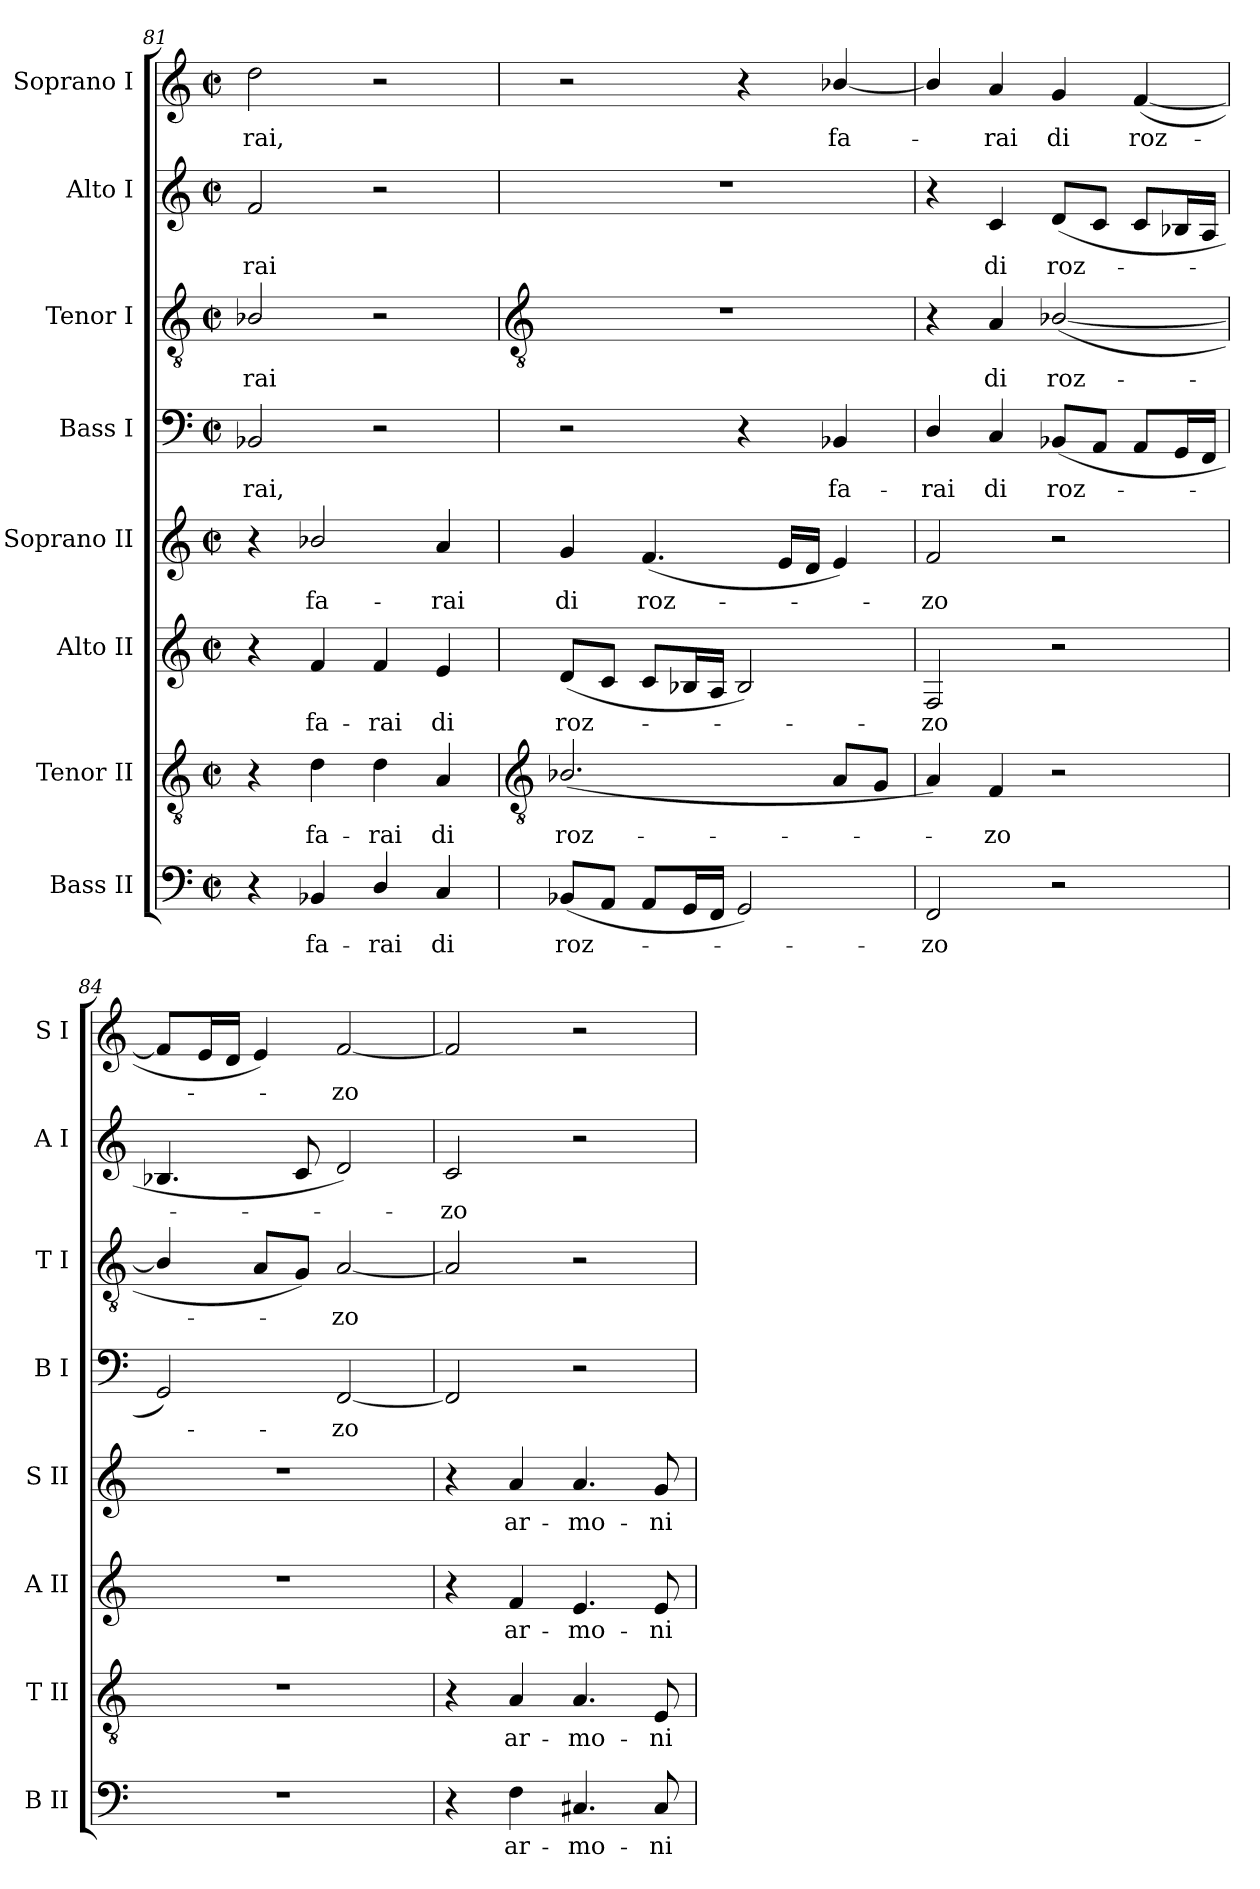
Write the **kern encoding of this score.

**kern	**text	**kern	**text	**kern	**text	**kern	**text	**kern	**text	**kern	**text	**kern	**text	**kern	**text
*part8	*part8	*part7	*part7	*part6	*part6	*part5	*part5	*part4	*part4	*part3	*part3	*part2	*part2	*part1	*part1
*staff8	*staff8	*staff7	*staff7	*staff6	*staff6	*staff5	*staff5	*staff4	*staff4	*staff3	*staff3	*staff2	*staff2	*staff1	*staff1
*I"Bass II	*	*I"Tenor II	*	*I"Alto II	*	*I"Soprano II	*	*I"Bass I	*	*I"Tenor I	*	*I"Alto I	*	*I"Soprano I	*
*I'B II	*	*I'T II	*	*I'A II	*	*I'S II	*	*I'B I	*	*I'T I	*	*I'A I	*	*I'S I	*
*clefF4	*	*clefGv2	*	*clefG2	*	*clefG2	*	*clefF4	*	*clefGv2	*	*clefG2	*	*clefG2	*
*k[]	*	*k[]	*	*k[]	*	*k[]	*	*k[]	*	*k[]	*	*k[]	*	*k[]	*
*C:	*	*C:	*	*C:	*	*C:	*	*C:	*	*C:	*	*C:	*	*C:	*
*M2/2	*	*M2/2	*	*M2/2	*	*M2/2	*	*M2/2	*	*M2/2	*	*M2/2	*	*M2/2	*
*met(c|)	*	*met(c|)	*	*met(c|)	*	*met(c|)	*	*met(c|)	*	*met(c|)	*	*met(c|)	*	*met(c|)	*
=81	=81	=81	=81	=81	=81	=81	=81	=81	=81	=81	=81	=81	=81	=81	=81
!	!	!	!	!	!	!	!	!	!LO:LY:b	!	!LO:LY:b	!	!LO:LY:b	!	!LO:LY:b
4r	.	4r	.	4r	.	4r	.	2BB-X	-rai,	2B-X/	-rai	2f/	-rai	2dd	-rai,
!	!LO:LY:b	!	!LO:LY:b	!	!LO:LY:b	!	!LO:LY:b	!	!	!	!	!	!	!	!
4BB-X	fa-	4d	fa-	4f	fa-	2b-X/	fa-	.	.	.	.	.	.	.	.
!	!LO:LY:b	!	!LO:LY:b	!	!LO:LY:b	!	!	!	!	!	!	!	!	!	!
4D/	-rai	4d	-rai	4f	-rai	.	.	2r	.	2r	.	2r	.	2r	.
!	!LO:LY:b	!	!LO:LY:b	!	!LO:LY:b	!	!LO:LY:b	!	!	!	!	!	!	!	!
4C	di	4A	di	4e	di	4a	-rai	.	.	.	.	.	.	.	.
!!LO:LB:g=z
=82	=82	=82	=82	=82	=82	=82	=82	=82	=82	=82	=82	=82	=82	=82	=82
*	*	*clefGv2	*	*	*	*	*	*	*	*clefGv2	*	*	*	*	*
!	!LO:LY:b	!	!LO:LY:b	!	!LO:LY:b	!	!LO:LY:b	!	!	!	!	!	!	!	!
(<8BB-XL	roz-	(<2.B-X/	roz-	(<8dL	roz-	4g	di	2r	.	1r	.	1r	.	2r	.
8AAJ	.	.	.	8cJ	.	.	.	.	.	.	.	.	.	.	.
!	!	!	!	!	!	!	!LO:LY:b	!	!	!	!	!	!	!	!
8AAL	.	.	.	8cL	.	(<4.f	roz-	.	.	.	.	.	.	.	.
16GGL	.	.	.	16B-XL	.	.	.	.	.	.	.	.	.	.	.
16FFJJ	.	.	.	16AJJ	.	.	.	.	.	.	.	.	.	.	.
2GG)	.	.	.	2B-)	.	.	.	4r	.	.	.	.	.	4r	.
.	.	.	.	.	.	16eLL	.	.	.	.	.	.	.	.	.
.	.	.	.	.	.	16dJJ	.	.	.	.	.	.	.	.	.
!	!	!	!	!	!	!	!	!	!LO:LY:b	!	!	!	!	!	!LO:LY:b
.	.	8AL	.	.	.	4e)	.	4BB-X	fa-	.	.	.	.	[4b-X/	fa-
.	.	8GJ	.	.	.	.	.	.	.	.	.	.	.	.	.
=83	=83	=83	=83	=83	=83	=83	=83	=83	=83	=83	=83	=83	=83	=83	=83
!	!LO:LY:b	!	!	!	!LO:LY:b	!	!LO:LY:b	!	!LO:LY:b	!	!	!	!	!	!
2FF	zo	4A)	.	2F	zo	2f	zo	4D/	-rai	4r	.	4r	.	4b-/]	.
!	!	!	!LO:LY:b	!	!	!	!	!	!LO:LY:b	!	!LO:LY:b	!	!LO:LY:b	!	!LO:LY:b
.	.	4F	zo	.	.	.	.	4C	di	4A	di	4c	di	4a	rai
!	!	!	!	!	!	!	!	!	!LO:LY:b	!	!LO:LY:b	!	!LO:LY:b	!	!LO:LY:b
2r	.	2r	.	2r	.	2r	.	(<8BB-XL	roz-	(<[2B-X/	roz-	(<8dL	roz-	4g	di
.	.	.	.	.	.	.	.	8AAJ	.	.	.	8cJ	.	.	.
!	!	!	!	!	!	!	!	!	!	!	!	!	!	!	!LO:LY:b
.	.	.	.	.	.	.	.	8AAL	.	.	.	8cL	.	(<[4f	roz-
.	.	.	.	.	.	.	.	16GGL	.	.	.	16B-XL	.	.	.
.	.	.	.	.	.	.	.	16FFJJ	.	.	.	16AJJ	.	.	.
=84	=84	=84	=84	=84	=84	=84	=84	=84	=84	=84	=84	=84	=84	=84	=84
1r	.	1r	.	1r	.	1r	.	2GG)	.	4B-/]	.	4.B-X	.	8fL]	.
.	.	.	.	.	.	.	.	.	.	.	.	.	.	16eL	.
.	.	.	.	.	.	.	.	.	.	.	.	.	.	16dJJ	.
.	.	.	.	.	.	.	.	.	.	8AL	.	.	.	4e)	.
.	.	.	.	.	.	.	.	.	.	8GJ)	.	8c	.	.	.
!	!	!	!	!	!	!	!	!	!LO:LY:b	!	!LO:LY:b	!	!	!	!LO:LY:b
.	.	.	.	.	.	.	.	[2FF	zo	[2A	zo	2d)	.	[2f	zo
=85	=85	=85	=85	=85	=85	=85	=85	=85	=85	=85	=85	=85	=85	=85	=85
!	!	!	!	!	!	!	!	!	!	!	!	!	!LO:LY:b	!	!
4r	.	4r	.	4r	.	4r	.	2FF]	.	2A]	.	2c	zo	2f]	.
!	!LO:LY:b	!	!LO:LY:b	!	!LO:LY:b	!	!LO:LY:b	!	!	!	!	!	!	!	!
4F	ar-	4A	ar-	4f	ar-	4a	ar-	.	.	.	.	.	.	.	.
!	!LO:LY:b	!	!LO:LY:b	!	!LO:LY:b	!	!LO:LY:b	!	!	!	!	!	!	!	!
4.C#X	-mo-	4.A	-mo-	4.e	-mo-	4.a	-mo-	2r	.	2r	.	2r	.	2r	.
!	!LO:LY:b	!	!LO:LY:b	!	!LO:LY:b	!	!LO:LY:b	!	!	!	!	!	!	!	!
8C#	-ni-	8E	-ni-	8e	-ni-	8g	-ni	.	.	.	.	.	.	.	.
=	=	=	=	=	=	=	=	=	=	=	=	=	=	=	=
*-	*-	*-	*-	*-	*-	*-	*-	*-	*-	*-	*-	*-	*-	*-	*-
